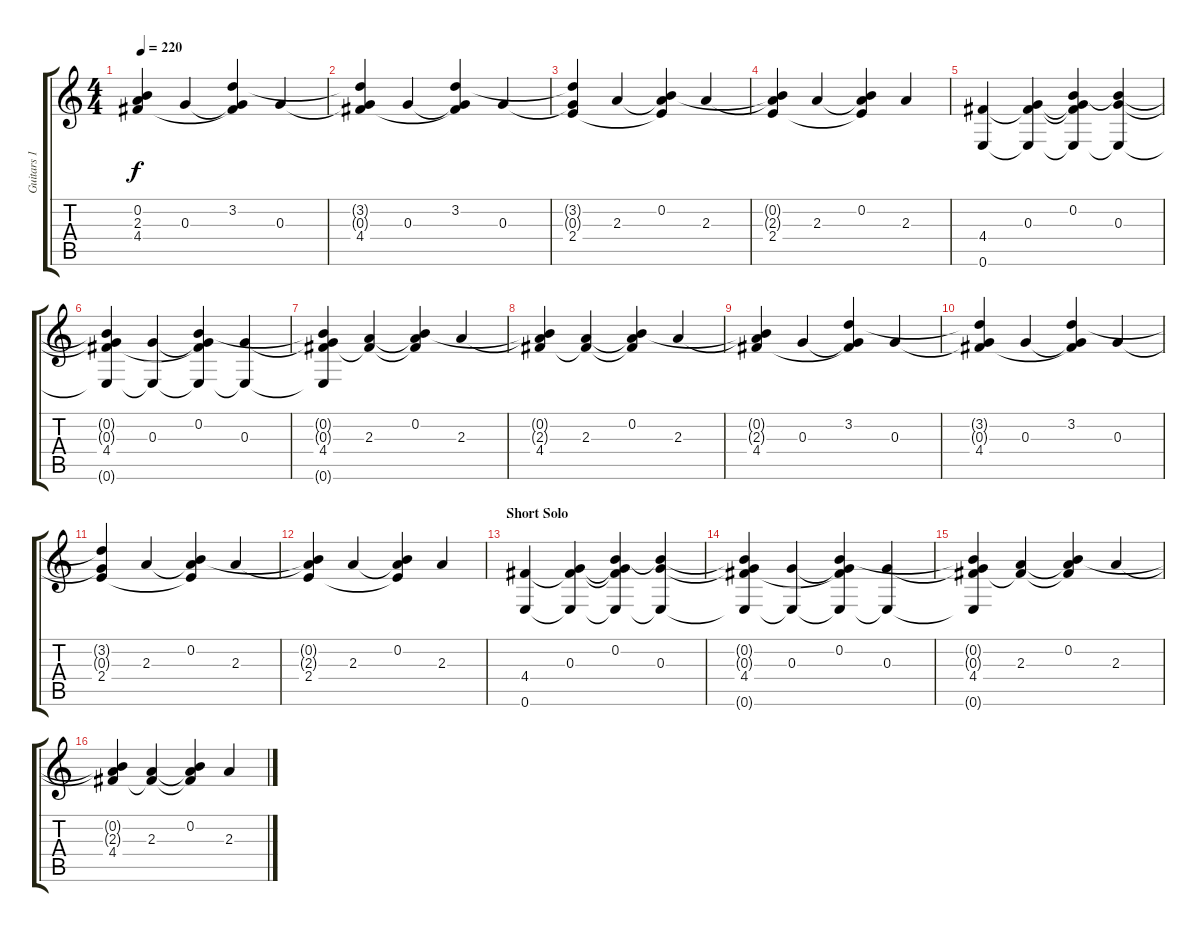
\track ("Guitars 1" "Guitars 1") {instrument electricguitarjazz}
\staff {score tabs}
\tuning (E4 B3 G3 D3 A2 E2) {hide}
\ts (4 4)
\tempo 220
\clef g2
\ks c
(0.2{t} 2.3{t} 4.4).4{dy f} 0.3.4 (3.2 0.3{t} 4.4{t}).4 0.3.4 |
(3.2{t} 0.3{t} 4.4).4 0.3.4 (3.2 0.3{t} 4.4{t}).4 0.3.4 |
(3.2{t} 0.3{t} 2.4).4 2.3.4 (0.2 2.3{t} 2.4{t}).4 2.3.4 |
(0.2{t} 2.3{t} 2.4).4 2.3.4 (0.2 2.3{t} 2.4{t}).4 2.3.4 |
(4.4 0.6).4 (0.3 4.4{t} 0.6{t}).4 (0.2 0.3{t} 4.4{t} 0.6{t}).4 (0.2{t} 0.3 0.6{t}).4 |
(0.2{t} 0.3{t} 4.4 0.6{t}).4 (0.3 0.6{t}).4 (0.2 0.3{t} 4.4{t} 0.6{t}).4 (0.3 0.6{t}).4 |
(0.2{t} 0.3{t} 4.4 0.6{t}).4 (2.3 4.4{t}).4 (0.2 2.3{t} 4.4{t}).4 2.3.4 |
(0.2{t} 2.3{t} 4.4).4 (2.3 4.4{t}).4 (0.2 2.3{t} 4.4{t}).4 2.3.4 |
(0.2{t} 2.3{t} 4.4).4 0.3.4 (3.2 0.3{t} 4.4{t}).4 0.3.4 |
(3.2{t} 0.3{t} 4.4).4 0.3.4 (3.2 0.3{t} 4.4{t}).4 0.3.4 |
(3.2{t} 0.3{t} 2.4).4 2.3.4 (0.2 2.3{t} 2.4{t}).4 2.3.4 |
(0.2{t} 2.3{t} 2.4).4 2.3.4 (0.2 2.3{t} 2.4{t}).4 2.3.4 |
\section ("" "Short Solo")
(4.4 0.6).4 (0.3 4.4{t} 0.6{t}).4 (0.2 0.3{t} 4.4{t} 0.6{t}).4 (0.2{t} 0.3 0.6{t}).4 |
(0.2{t} 0.3{t} 4.4 0.6{t}).4 (0.3 0.6{t}).4 (0.2 0.3{t} 4.4{t} 0.6{t}).4 (0.3 0.6{t}).4 |
(0.2{t} 0.3{t} 4.4 0.6{t}).4 (2.3 4.4{t}).4 (0.2 2.3{t} 4.4{t}).4 2.3.4 |
(0.2{t} 2.3{t} 4.4).4 (2.3 4.4{t}).4 (0.2 2.3{t} 4.4{t}).4 2.3.4
